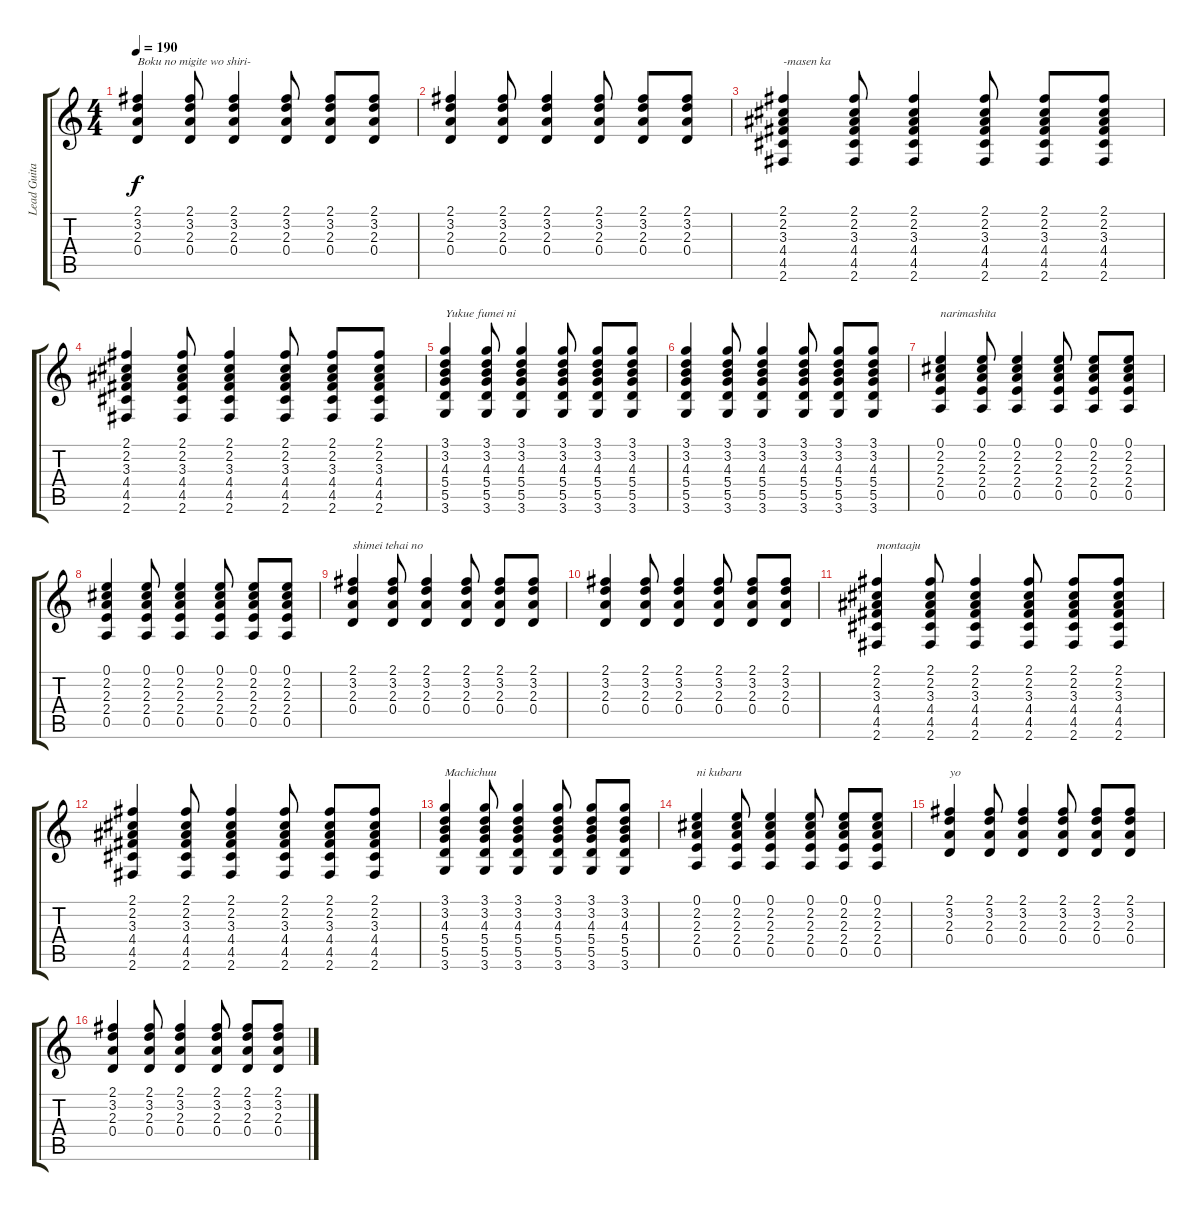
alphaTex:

\track ("Lead Guitar" "Lead Guita") {instrument electricguitarclean}
\staff {score tabs}
\tuning (E4 B3 G3 D3 A2 E2) {hide}
\ts (4 4)
\tempo 190
\clef g2
\ks c
(2.1 3.2 2.3 0.4).4{txt "Boku no migite wo shiri-" dy f} (2.1 3.2 2.3 0.4).8 (2.1 3.2 2.3 0.4).4 (2.1 3.2 2.3 0.4).8 (2.1 3.2 2.3 0.4).8 (2.1 3.2 2.3 0.4).8 |
(2.1 3.2 2.3 0.4).4 (2.1 3.2 2.3 0.4).8 (2.1 3.2 2.3 0.4).4 (2.1 3.2 2.3 0.4).8 (2.1 3.2 2.3 0.4).8 (2.1 3.2 2.3 0.4).8 |
(2.1 2.2 3.3 4.4 4.5 2.6).4{txt "-masen ka"} (2.1 2.2 3.3 4.4 4.5 2.6).8 (2.1 2.2 3.3 4.4 4.5 2.6).4 (2.1 2.2 3.3 4.4 4.5 2.6).8 (2.1 2.2 3.3 4.4 4.5 2.6).8 (2.1 2.2 3.3 4.4 4.5 2.6).8 |
(2.1 2.2 3.3 4.4 4.5 2.6).4 (2.1 2.2 3.3 4.4 4.5 2.6).8 (2.1 2.2 3.3 4.4 4.5 2.6).4 (2.1 2.2 3.3 4.4 4.5 2.6).8 (2.1 2.2 3.3 4.4 4.5 2.6).8 (2.1 2.2 3.3 4.4 4.5 2.6).8 |
(3.1 3.2 4.3 5.4 5.5 3.6).4{txt "Yukue fumei ni"} (3.1 3.2 4.3 5.4 5.5 3.6).8 (3.1 3.2 4.3 5.4 5.5 3.6).4 (3.1 3.2 4.3 5.4 5.5 3.6).8 (3.1 3.2 4.3 5.4 5.5 3.6).8 (3.1 3.2 4.3 5.4 5.5 3.6).8 |
(3.1 3.2 4.3 5.4 5.5 3.6).4 (3.1 3.2 4.3 5.4 5.5 3.6).8 (3.1 3.2 4.3 5.4 5.5 3.6).4 (3.1 3.2 4.3 5.4 5.5 3.6).8 (3.1 3.2 4.3 5.4 5.5 3.6).8 (3.1 3.2 4.3 5.4 5.5 3.6).8 |
(0.1 2.2 2.3 2.4 0.5).4{txt "narimashita"} (0.1 2.2 2.3 2.4 0.5).8 (0.1 2.2 2.3 2.4 0.5).4 (0.1 2.2 2.3 2.4 0.5).8 (0.1 2.2 2.3 2.4 0.5).8 (0.1 2.2 2.3 2.4 0.5).8 |
(0.1 2.2 2.3 2.4 0.5).4 (0.1 2.2 2.3 2.4 0.5).8 (0.1 2.2 2.3 2.4 0.5).4 (0.1 2.2 2.3 2.4 0.5).8 (0.1 2.2 2.3 2.4 0.5).8 (0.1 2.2 2.3 2.4 0.5).8 |
(2.1 3.2 2.3 0.4).4{txt "shimei tehai no"} (2.1 3.2 2.3 0.4).8 (2.1 3.2 2.3 0.4).4 (2.1 3.2 2.3 0.4).8 (2.1 3.2 2.3 0.4).8 (2.1 3.2 2.3 0.4).8 |
(2.1 3.2 2.3 0.4).4 (2.1 3.2 2.3 0.4).8 (2.1 3.2 2.3 0.4).4 (2.1 3.2 2.3 0.4).8 (2.1 3.2 2.3 0.4).8 (2.1 3.2 2.3 0.4).8 |
(2.1 2.2 3.3 4.4 4.5 2.6).4{txt "montaaju"} (2.1 2.2 3.3 4.4 4.5 2.6).8 (2.1 2.2 3.3 4.4 4.5 2.6).4 (2.1 2.2 3.3 4.4 4.5 2.6).8 (2.1 2.2 3.3 4.4 4.5 2.6).8 (2.1 2.2 3.3 4.4 4.5 2.6).8 |
(2.1 2.2 3.3 4.4 4.5 2.6).4 (2.1 2.2 3.3 4.4 4.5 2.6).8 (2.1 2.2 3.3 4.4 4.5 2.6).4 (2.1 2.2 3.3 4.4 4.5 2.6).8 (2.1 2.2 3.3 4.4 4.5 2.6).8 (2.1 2.2 3.3 4.4 4.5 2.6).8 |
(3.1 3.2 4.3 5.4 5.5 3.6).4{txt "Machichuu"} (3.1 3.2 4.3 5.4 5.5 3.6).8 (3.1 3.2 4.3 5.4 5.5 3.6).4 (3.1 3.2 4.3 5.4 5.5 3.6).8 (3.1 3.2 4.3 5.4 5.5 3.6).8 (3.1 3.2 4.3 5.4 5.5 3.6).8 |
(0.1 2.2 2.3 2.4 0.5).4{txt "ni kubaru"} (0.1 2.2 2.3 2.4 0.5).8 (0.1 2.2 2.3 2.4 0.5).4 (0.1 2.2 2.3 2.4 0.5).8 (0.1 2.2 2.3 2.4 0.5).8 (0.1 2.2 2.3 2.4 0.5).8 |
(2.1 3.2 2.3 0.4).4{txt "yo"} (2.1 3.2 2.3 0.4).8 (2.1 3.2 2.3 0.4).4 (2.1 3.2 2.3 0.4).8 (2.1 3.2 2.3 0.4).8 (2.1 3.2 2.3 0.4).8 |
(2.1 3.2 2.3 0.4).4 (2.1 3.2 2.3 0.4).8 (2.1 3.2 2.3 0.4).4 (2.1 3.2 2.3 0.4).8 (2.1 3.2 2.3 0.4).8 (2.1 3.2 2.3 0.4).8
